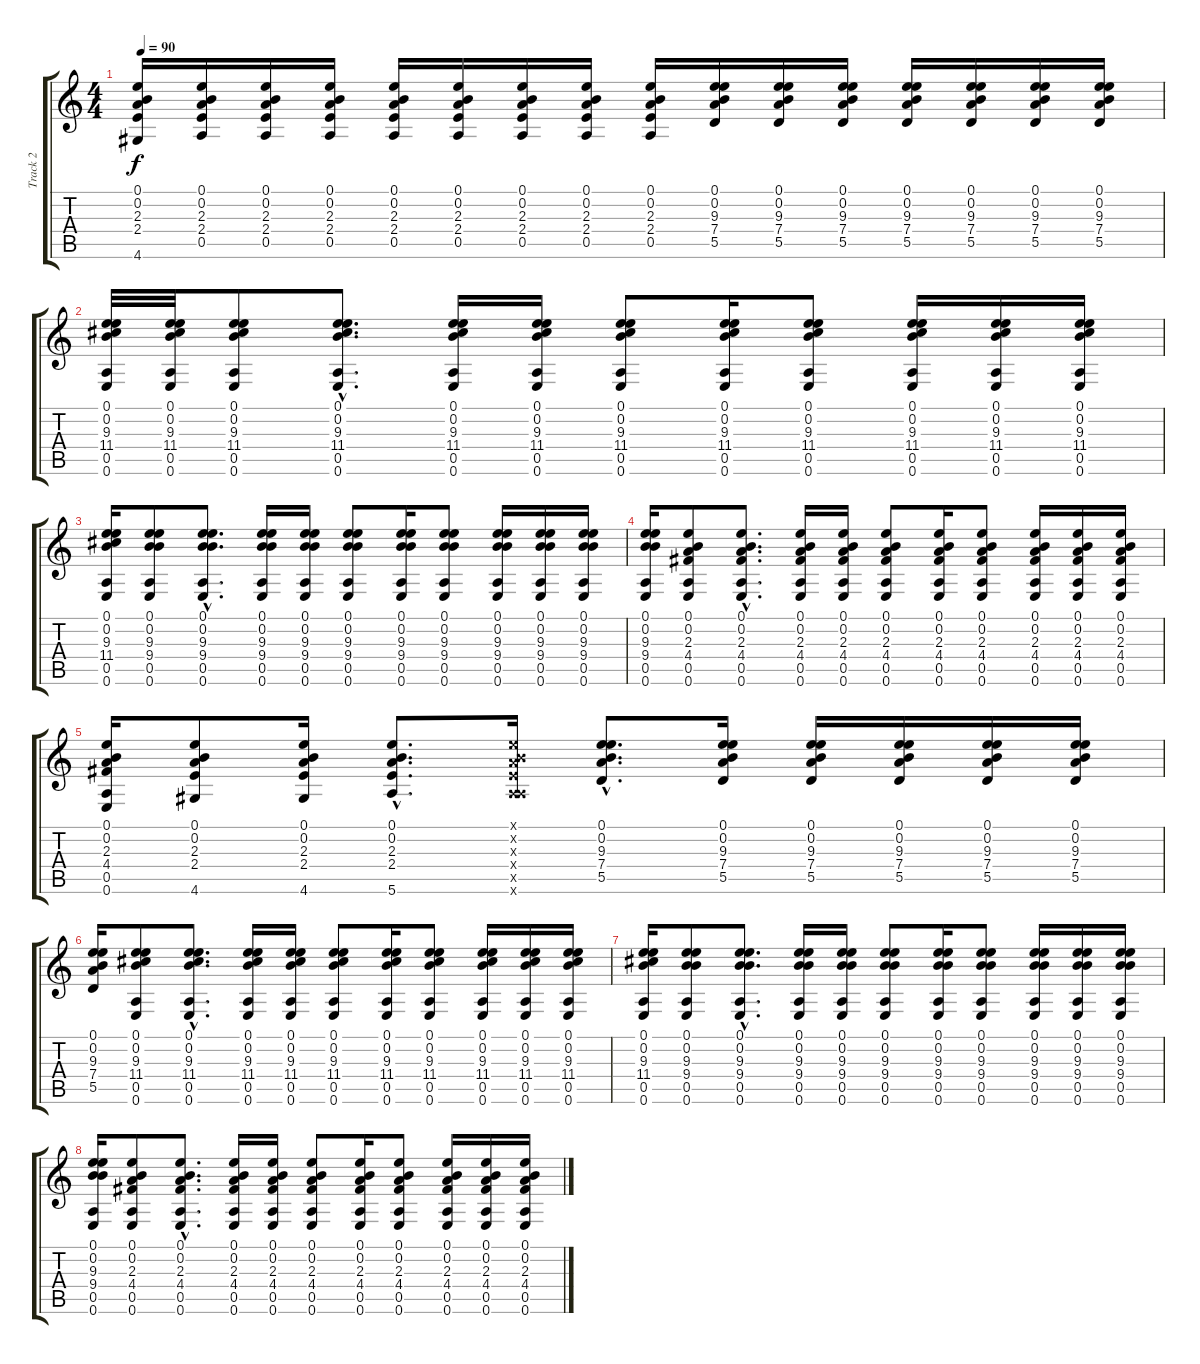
\track ("Track 2" "Track 2") {instrument acousticguitarsteel}
\staff {score tabs}
\tuning (E4 B3 G3 D3 A2 E2) {hide}
\ts (4 4)
\tempo 90
\clef g2
\ks c
(0.1 0.2 2.3 2.4 4.6).16{dy f} (0.1 0.2 2.3 2.4 0.5).16 (0.1 0.2 2.3 2.4 0.5).16 (0.1 0.2 2.3 2.4 0.5).16 (0.1 0.2 2.3 2.4 0.5).16 (0.1 0.2 2.3 2.4 0.5).16 (0.1 0.2 2.3 2.4 0.5).16 (0.1 0.2 2.3 2.4 0.5).16 (0.1 0.2 2.3 2.4 0.5).16 (0.1 0.2 9.3 7.4 5.5).16 (0.1 0.2 9.3 7.4 5.5).16 (0.1 0.2 9.3 7.4 5.5).16 (0.1 0.2 9.3 7.4 5.5).16 (0.1 0.2 9.3 7.4 5.5).16 (0.1 0.2 9.3 7.4 5.5).16 (0.1 0.2 9.3 7.4 5.5).16 |
(0.1 0.2 9.3 11.4 0.5 0.6).32 (0.1 0.2 9.3 11.4 0.5 0.6).32 (0.1 0.2 9.3 11.4 0.5 0.6).8 (0.1{hac} 0.2{hac} 9.3{hac} 11.4{hac} 0.5{hac} 0.6{hac}).8{d} (0.1 0.2 9.3 11.4 0.5 0.6).16 (0.1 0.2 9.3 11.4 0.5 0.6).16 (0.1 0.2 9.3 11.4 0.5 0.6).8 (0.1 0.2 9.3 11.4 0.5 0.6).16 (0.1 0.2 9.3 11.4 0.5 0.6).8 (0.1 0.2 9.3 11.4 0.5 0.6).16 (0.1 0.2 9.3 11.4 0.5 0.6).16 (0.1 0.2 9.3 11.4 0.5 0.6).16 |
(0.1 0.2 9.3 11.4 0.5 0.6).16 (0.1 0.2 9.3 9.4 0.5 0.6).8 (0.1{hac} 0.2{hac} 9.3{hac} 9.4{hac} 0.5{hac} 0.6{hac}).8{d} (0.1 0.2 9.3 9.4 0.5 0.6).16 (0.1 0.2 9.3 9.4 0.5 0.6).16 (0.1 0.2 9.3 9.4 0.5 0.6).8 (0.1 0.2 9.3 9.4 0.5 0.6).16 (0.1 0.2 9.3 9.4 0.5 0.6).8 (0.1 0.2 9.3 9.4 0.5 0.6).16 (0.1 0.2 9.3 9.4 0.5 0.6).16 (0.1 0.2 9.3 9.4 0.5 0.6).16 |
(0.1 0.2 9.3 9.4 0.5 0.6).16 (0.1 0.2 2.3 4.4 0.5 0.6).8 (0.1{hac} 0.2{hac} 2.3{hac} 4.4{hac} 0.5{hac} 0.6{hac}).8{d} (0.1 0.2 2.3 4.4 0.5 0.6).16 (0.1 0.2 2.3 4.4 0.5 0.6).16 (0.1 0.2 2.3 4.4 0.5 0.6).8 (0.1 0.2 2.3 4.4 0.5 0.6).16 (0.1 0.2 2.3 4.4 0.5 0.6).8 (0.1 0.2 2.3 4.4 0.5 0.6).16 (0.1 0.2 2.3 4.4 0.5 0.6).16 (0.1 0.2 2.3 4.4 0.5 0.6).16 |
(0.1 0.2 2.3 4.4 0.5 0.6).16 (0.1 0.2 2.3 2.4 4.6).8 (0.1 0.2 2.3 2.4 4.6).16 (0.1{hac} 0.2{hac} 2.3{hac} 2.4{hac} 5.6{hac}).8{d} (0.1{x} 0.2{x} 2.3{x} 2.4{x} 0.5{x} 5.6{x}).16 (0.1{hac} 0.2{hac} 9.3{hac} 7.4{hac} 5.5{hac}).8{d} (0.1 0.2 9.3 7.4 5.5).16 (0.1 0.2 9.3 7.4 5.5).16 (0.1 0.2 9.3 7.4 5.5).16 (0.1 0.2 9.3 7.4 5.5).16 (0.1 0.2 9.3 7.4 5.5).16 |
(0.1 0.2 9.3 7.4 5.5).16 (0.1 0.2 9.3 11.4 0.5 0.6).8 (0.1{hac} 0.2{hac} 9.3{hac} 11.4{hac} 0.5{hac} 0.6{hac}).8{d} (0.1 0.2 9.3 11.4 0.5 0.6).16 (0.1 0.2 9.3 11.4 0.5 0.6).16 (0.1 0.2 9.3 11.4 0.5 0.6).8 (0.1 0.2 9.3 11.4 0.5 0.6).16 (0.1 0.2 9.3 11.4 0.5 0.6).8 (0.1 0.2 9.3 11.4 0.5 0.6).16 (0.1 0.2 9.3 11.4 0.5 0.6).16 (0.1 0.2 9.3 11.4 0.5 0.6).16 |
(0.1 0.2 9.3 11.4 0.5 0.6).16 (0.1 0.2 9.3 9.4 0.5 0.6).8 (0.1{hac} 0.2{hac} 9.3{hac} 9.4{hac} 0.5{hac} 0.6{hac}).8{d} (0.1 0.2 9.3 9.4 0.5 0.6).16 (0.1 0.2 9.3 9.4 0.5 0.6).16 (0.1 0.2 9.3 9.4 0.5 0.6).8 (0.1 0.2 9.3 9.4 0.5 0.6).16 (0.1 0.2 9.3 9.4 0.5 0.6).8 (0.1 0.2 9.3 9.4 0.5 0.6).16 (0.1 0.2 9.3 9.4 0.5 0.6).16 (0.1 0.2 9.3 9.4 0.5 0.6).16 |
(0.1 0.2 9.3 9.4 0.5 0.6).16 (0.1 0.2 2.3 4.4 0.5 0.6).8 (0.1{hac} 0.2{hac} 2.3{hac} 4.4{hac} 0.5{hac} 0.6{hac}).8{d} (0.1 0.2 2.3 4.4 0.5 0.6).16 (0.1 0.2 2.3 4.4 0.5 0.6).16 (0.1 0.2 2.3 4.4 0.5 0.6).8 (0.1 0.2 2.3 4.4 0.5 0.6).16 (0.1 0.2 2.3 4.4 0.5 0.6).8 (0.1 0.2 2.3 4.4 0.5 0.6).16 (0.1 0.2 2.3 4.4 0.5 0.6).16 (0.1 0.2 2.3 4.4 0.5 0.6).16
